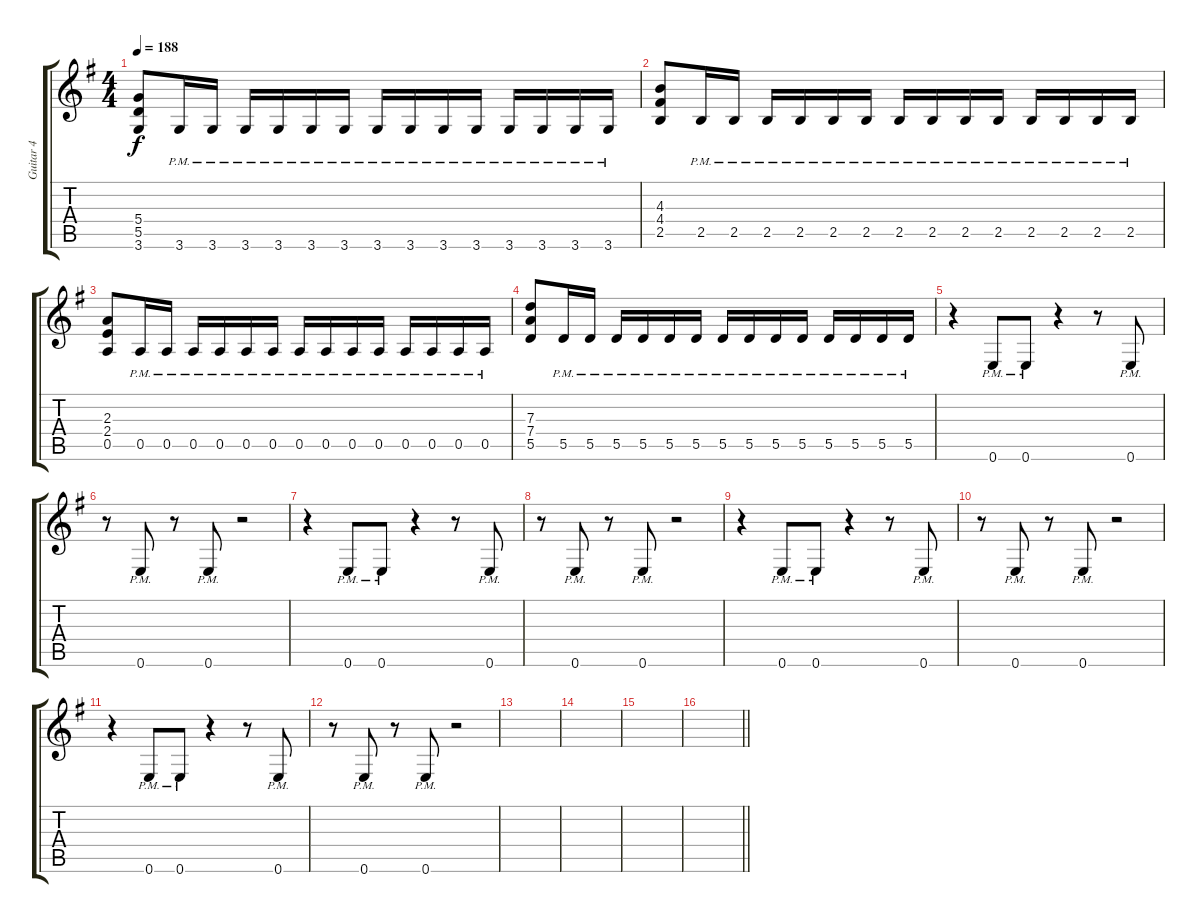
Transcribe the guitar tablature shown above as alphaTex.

\track ("Guitar 4" "Guitar 4") {instrument distortionguitar}
\staff {score tabs}
\tuning (E4 B3 G3 D3 A2 E2) {hide}
\ts (4 4)
\tempo 188
\clef g2
\ks eminor
(5.4 5.5 3.6).8{dy f} 3.6{pm}.16 3.6{pm}.16 3.6{pm}.16 3.6{pm}.16 3.6{pm}.16 3.6{pm}.16 3.6{pm}.16 3.6{pm}.16 3.6{pm}.16 3.6{pm}.16 3.6{pm}.16 3.6{pm}.16 3.6{pm}.16 3.6{pm}.16 |
(4.3 4.4 2.5).8 2.5{pm}.16 2.5{pm}.16 2.5{pm}.16 2.5{pm}.16 2.5{pm}.16 2.5{pm}.16 2.5{pm}.16 2.5{pm}.16 2.5{pm}.16 2.5{pm}.16 2.5{pm}.16 2.5{pm}.16 2.5{pm}.16 2.5{pm}.16 |
(2.3 2.4 0.5).8 0.5{pm}.16 0.5{pm}.16 0.5{pm}.16 0.5{pm}.16 0.5{pm}.16 0.5{pm}.16 0.5{pm}.16 0.5{pm}.16 0.5{pm}.16 0.5{pm}.16 0.5{pm}.16 0.5{pm}.16 0.5{pm}.16 0.5{pm}.16 |
(7.3 7.4 5.5).8 5.5{pm}.16 5.5{pm}.16 5.5{pm}.16 5.5{pm}.16 5.5{pm}.16 5.5{pm}.16 5.5{pm}.16 5.5{pm}.16 5.5{pm}.16 5.5{pm}.16 5.5{pm}.16 5.5{pm}.16 5.5{pm}.16 5.5{pm}.16 |
r.4 0.6{pm}.8 0.6{pm}.8 r.4 r.8 0.6{pm}.8 |
r.8 0.6{pm}.8 r.8 0.6{pm}.8 r.2 |
r.4 0.6{pm}.8 0.6{pm}.8 r.4 r.8 0.6{pm}.8 |
r.8 0.6{pm}.8 r.8 0.6{pm}.8 r.2 |
r.4 0.6{pm}.8 0.6{pm}.8 r.4 r.8 0.6{pm}.8 |
r.8 0.6{pm}.8 r.8 0.6{pm}.8 r.2 |
r.4 0.6{pm}.8 0.6{pm}.8 r.4 r.8 0.6{pm}.8 |
r.8 0.6{pm}.8 r.8 0.6{pm}.8 r.2 |
|
|
|
\barLineRight lightlight
